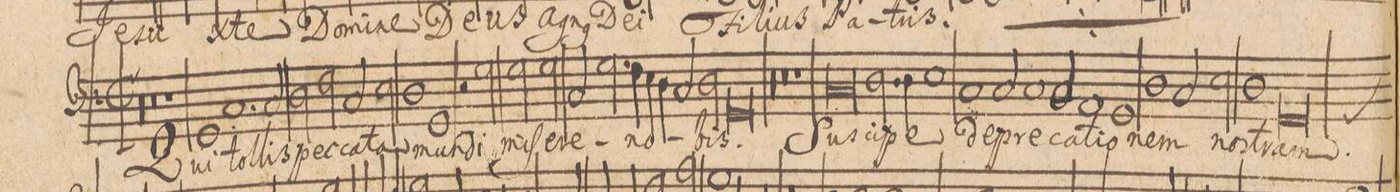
**kern	**text	**fba
*I"BASSVS.	*	*
*clefF4	*	*
*k[]	*	*
*met(c|)	*	*
*M3/2	*	*
=61||	=61||	=61||
*M2/1	*Xij	*
*met(c|)	*	*
00r	.	.
=62-	=62-	=62-
=63-	=63-	=63-
0r	.	.
=64-	=64-	=64-
1r	.	.
1GG/	Qui	.
=65-	=65-	=65-
1.C/	tol-	.
2C/	-lis	.
=66-	=66-	=66-
2D\	pec-	.
2F\	.	.
2C/	-ca-	.
2E\	-ta	.
=67-	=67-	=67-
1D\	mun-	.
1GG/	-di	.
=68-	=68-	=68-
2r	.	.
2G\	mi-	.
2G\	-ſe-	.
2G\	-re-	.
=69-	=69-	=69-
2C/	-re	.
2.G\	no-	.
4F\	.	.
4E\	.	.
4D\	.	.
=70-	=70-	=70-
2C/	.	.
2D\	.	.
0GG/	-bis.	.
=71-	=71-	=71-
00r	.	.
=72-	=72-	=72-
=73-	=73-	=73-
0r	.	.
=74-	=74-	=74-
1r	.	.
=75-	=75-	=75-
0C/	Sus-	.
=76-	=76-	=76-
2.D\	.	.
4D\	-ci-	.
1E\	-pe	.
=77-	=77-	=77-
1C/	de-	.
2C/	-pre-	.
1C/	-ca-	.
=78-	=78-	=78-
2C/	-ti-	.
1AA/	-o-	.
=79-	=79-	=79-
1GG/	-nem	.
1D\	.	.
=80-	=80-	=80-
2C/	.	.
2E\	.	.
1D\	no-	.
=81-	=81-	=81-
*custos:G	*	*
0GG/	-stram.	.
=82-	=82-	=82-
*-	*-	*-
